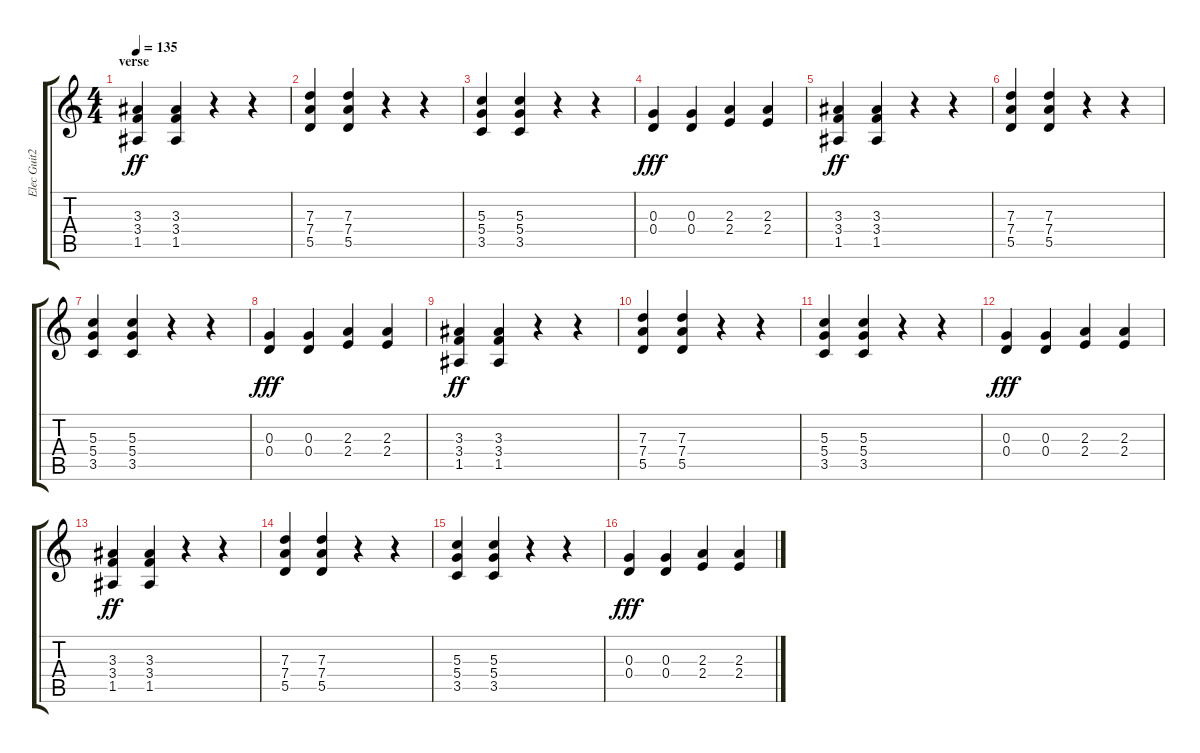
\track ("Elec Guit2" "Elec Guit2") {instrument overdrivenguitar}
\staff {score tabs}
\tuning (E4 B3 G3 D3 A2 E2) {hide}
\ts (4 4)
\section ("" "verse")
\tempo 135
\clef g2
\ks c
(3.3 3.4 1.5).4{dy ff} (3.3 3.4 1.5).4 r.4 r.4 |
(7.3 7.4 5.5).4 (7.3 7.4 5.5).4 r.4 r.4 |
(5.3 5.4 3.5).4 (5.3 5.4 3.5).4 r.4 r.4 |
(0.3 0.4).4{dy fff} (0.3 0.4).4 (2.3 2.4).4 (2.3 2.4).4 |
(3.3 3.4 1.5).4{dy ff} (3.3 3.4 1.5).4 r.4 r.4 |
(7.3 7.4 5.5).4 (7.3 7.4 5.5).4 r.4 r.4 |
(5.3 5.4 3.5).4 (5.3 5.4 3.5).4 r.4 r.4 |
(0.3 0.4).4{dy fff} (0.3 0.4).4 (2.3 2.4).4 (2.3 2.4).4 |
(3.3 3.4 1.5).4{dy ff} (3.3 3.4 1.5).4 r.4 r.4 |
(7.3 7.4 5.5).4 (7.3 7.4 5.5).4 r.4 r.4 |
(5.3 5.4 3.5).4 (5.3 5.4 3.5).4 r.4 r.4 |
(0.3 0.4).4{dy fff} (0.3 0.4).4 (2.3 2.4).4 (2.3 2.4).4 |
(3.3 3.4 1.5).4{dy ff} (3.3 3.4 1.5).4 r.4 r.4 |
(7.3 7.4 5.5).4 (7.3 7.4 5.5).4 r.4 r.4 |
(5.3 5.4 3.5).4 (5.3 5.4 3.5).4 r.4 r.4 |
(0.3 0.4).4{dy fff} (0.3 0.4).4 (2.3 2.4).4 (2.3 2.4).4
